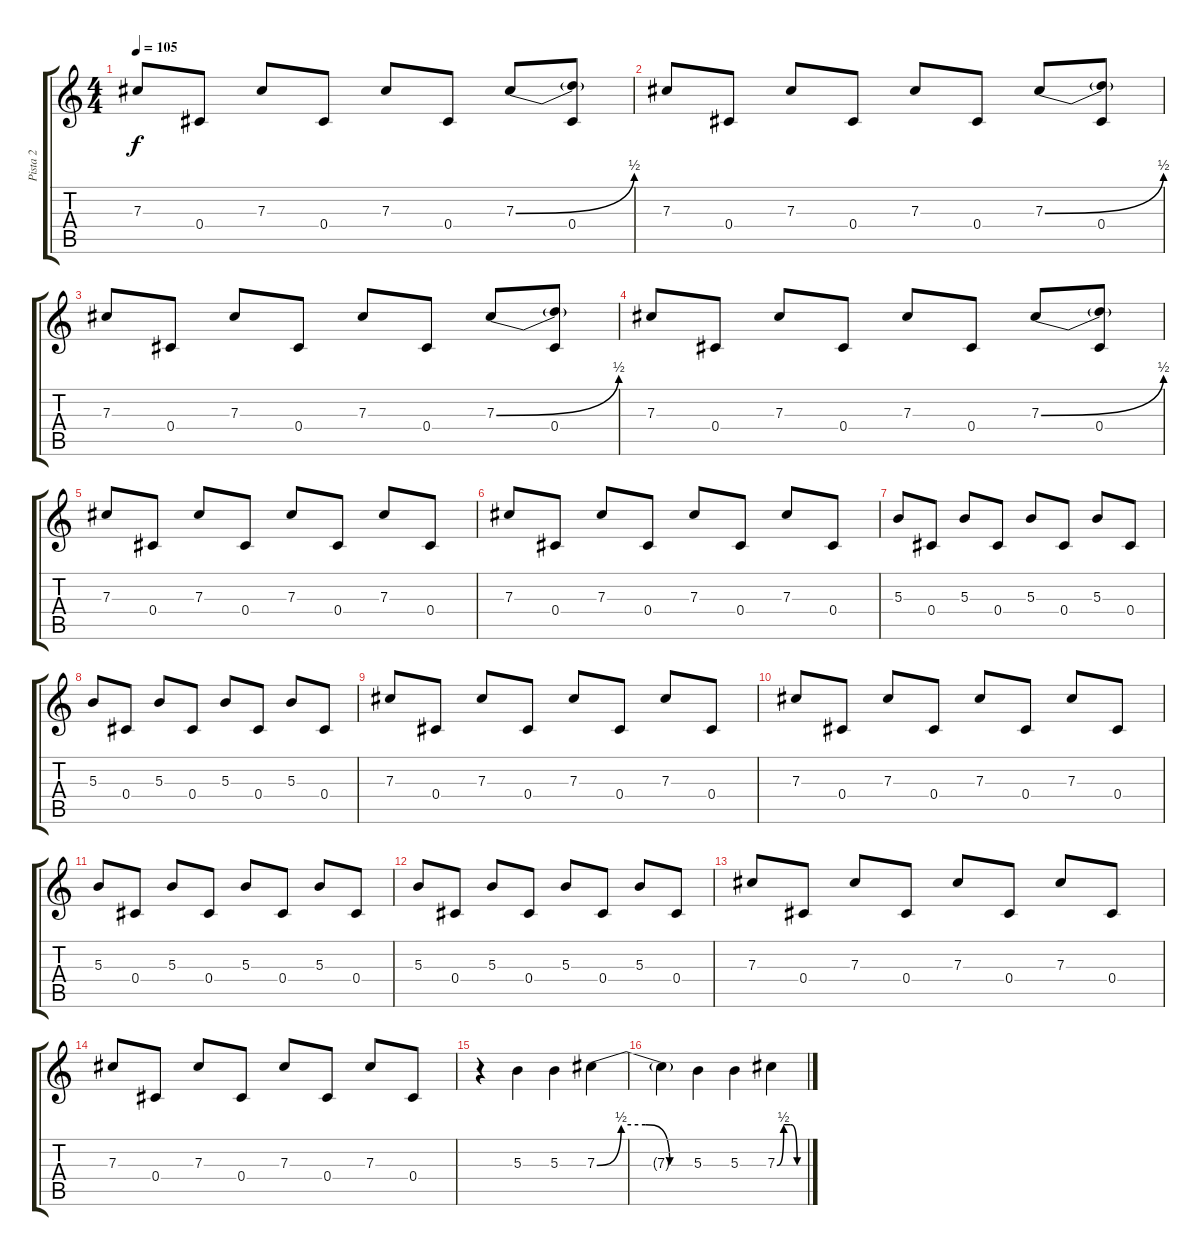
\track ("Pista 2" "Pista 2") {instrument acousticguitarsteel}
\staff {score tabs}
\tuning (Eb4 Bb3 Gb3 Db3 Ab2 Db2) {hide}
\ts (4 4)
\tempo 105
\clef g2
\ks c
7.3.8{dy f instrument acousticguitarsteel} 0.4.8 7.3.8 0.4.8 7.3.8 0.4.8 7.3{be (bend 0 0 60 2)}.8 (7.3{t} 0.4).8 |
7.3.8 0.4.8 7.3.8 0.4.8 7.3.8 0.4.8 7.3{be (bend 0 0 60 2)}.8 (7.3{t} 0.4).8 |
7.3.8 0.4.8 7.3.8 0.4.8 7.3.8 0.4.8 7.3{be (bend 0 0 60 2)}.8 (7.3{t} 0.4).8 |
7.3.8 0.4.8 7.3.8 0.4.8 7.3.8 0.4.8 7.3{be (bend 0 0 60 2)}.8 (7.3{t} 0.4).8 |
7.3.8 0.4.8 7.3.8 0.4.8 7.3.8 0.4.8 7.3.8 0.4.8 |
7.3.8 0.4.8 7.3.8 0.4.8 7.3.8 0.4.8 7.3.8 0.4.8 |
5.3.8 0.4.8 5.3.8 0.4.8 5.3.8 0.4.8 5.3.8 0.4.8 |
5.3.8 0.4.8 5.3.8 0.4.8 5.3.8 0.4.8 5.3.8 0.4.8 |
7.3.8 0.4.8 7.3.8 0.4.8 7.3.8 0.4.8 7.3.8 0.4.8 |
7.3.8 0.4.8 7.3.8 0.4.8 7.3.8 0.4.8 7.3.8 0.4.8 |
5.3.8 0.4.8 5.3.8 0.4.8 5.3.8 0.4.8 5.3.8 0.4.8 |
5.3.8 0.4.8 5.3.8 0.4.8 5.3.8 0.4.8 5.3.8 0.4.8 |
7.3.8 0.4.8 7.3.8 0.4.8 7.3.8 0.4.8 7.3.8 0.4.8 |
7.3.8 0.4.8 7.3.8 0.4.8 7.3.8 0.4.8 7.3.8 0.4.8 |
r.4 5.3.4 5.3.4 7.3{be (custom 0 0 15 2 30 2 45 0 60 0)}.4 |
7.3{t}.4 5.3.4 5.3.4 7.3{be (custom 0 0 15 2 30 2 45 0 60 0)}.4
